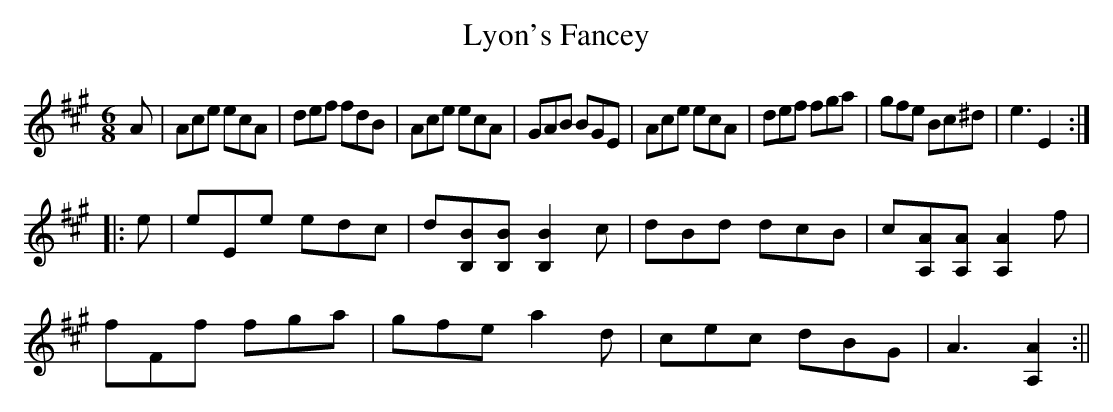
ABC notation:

X:1
T:Lyon's Fancey
M:6/8
L:1/8
K:A
A | Ace ecA | def fdB | Ace ecA | GAB BGE | Ace ecA | def fga | gfe Bc^d | e3 E2 :|
|: e | eEe edc | d[B,B][B,B] [B,2B2]c | dBd dcB | c[A,A][A,A] [A,2A2]f |
fFf fga | gfe a2d | cec dBG | A3 [A,2A2 ]:||
